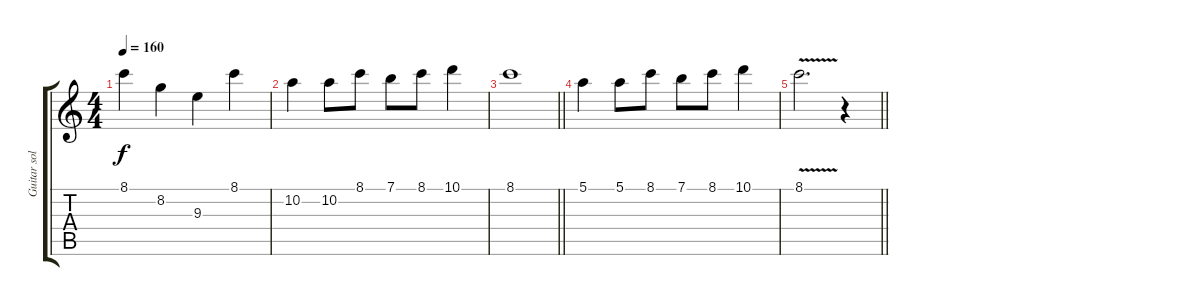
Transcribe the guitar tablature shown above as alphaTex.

\track ("Guitar solo 1" "Guitar sol") {instrument distortionguitar}
\staff {score tabs}
\tuning (E4 B3 G3 D3 A2 E2) {hide}
\ts (4 4)
\tempo 160
\clef g2
\ks c
8.1.4{dy f} 8.2.4 9.3.4 8.1.4 |
10.2.4 10.2.8 8.1.8 7.1.8 8.1.8 10.1.4 |
\barLineRight lightlight
8.1.1 |
5.1.4 5.1.8 8.1.8 7.1.8 8.1.8 10.1.4 |
\barLineRight lightlight
8.1{v}.2{d} r.4
